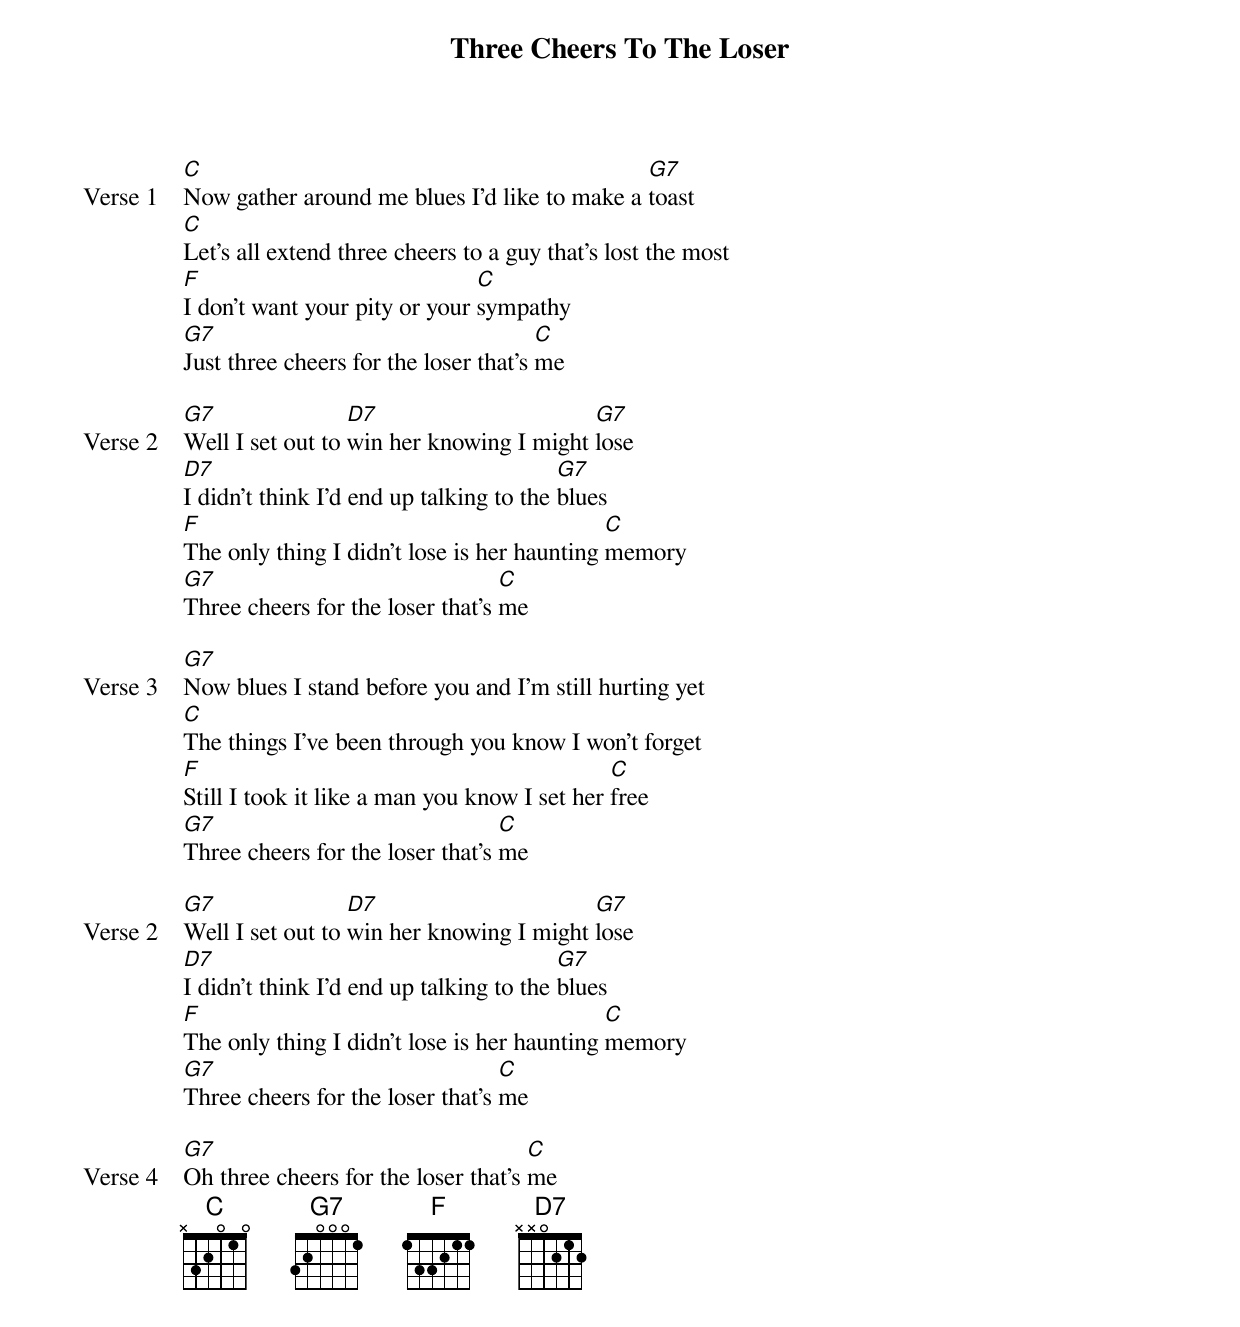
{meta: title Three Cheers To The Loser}
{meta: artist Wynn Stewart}
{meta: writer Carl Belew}

{start_of_verse: Verse 1}
[C]Now gather around me blues I'd like to make a [G7]toast
[C]Let's all extend three cheers to a guy that's lost the most
[F]I don't want your pity or your [C]sympathy
[G7]Just three cheers for the loser that's [C]me
{end_of_verse}

{start_of_verse: Verse 2}
[G7]Well I set out to [D7]win her knowing I might [G7]lose
[D7]I didn't think I'd end up talking to the [G7]blues
[F]The only thing I didn't lose is her haunting [C]memory
[G7]Three cheers for the loser that's [C]me
{end_of_verse}

{start_of_verse: Verse 3}
[G7]Now blues I stand before you and I'm still hurting yet
[C]The things I've been through you know I won't forget
[F]Still I took it like a man you know I set her [C]free
[G7]Three cheers for the loser that's [C]me
{end_of_verse}

{start_of_verse: Verse 2}
[G7]Well I set out to [D7]win her knowing I might [G7]lose
[D7]I didn't think I'd end up talking to the [G7]blues
[F]The only thing I didn't lose is her haunting [C]memory
[G7]Three cheers for the loser that's [C]me
{end_of_verse}

{start_of_verse: Verse 4}
[G7]Oh three cheers for the loser that's [C]me
{end_of_verse}
